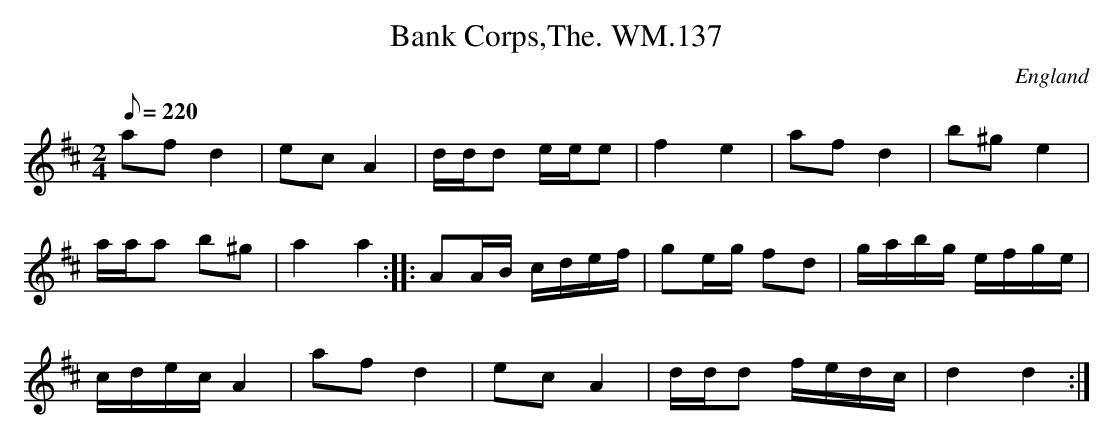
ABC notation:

X:1
T:Bank Corps,The. WM.137
M:2/4
L:1/8
Q:220
O:England
W:
K:D
afd2|ecA2|d/d/d e/e/e|f2e2|afd2|b^ge2|!a/a/a b^g|a2a2:|
|:AA/B/ c/d/e/f/|ge/g/ fd|g/a/b/g/ e/f/g/e/|!
c/d/e/c/A2|afd2|ecA2|d/d/d f/e/d/c/|d2d2:|]
